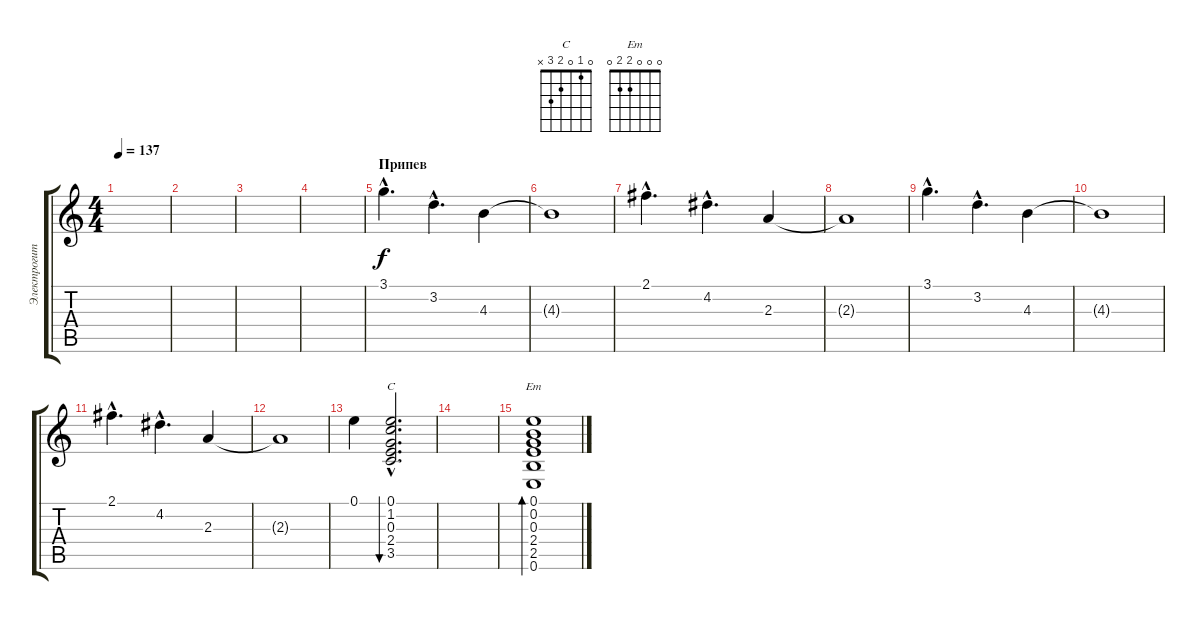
\track ("Электрогитара" "Электрогит") {instrument electricguitarclean}
\staff {score tabs}
\tuning (E4 B3 G3 D3 A2 E2) {hide}
\chord ("C" 0 1 0 2 3 x)
\chord ("Em" 0 0 0 2 2 0)
\ts (4 4)
\tempo 137
\clef g2
\ks c
|
|
|
|
\section ("" "Припев")
3.1{hac}.4{d} 3.2{hac}.4{d} 4.3.4 |
4.3{t}.1 |
2.1{hac}.4{d} 4.2{hac}.4{d} 2.3.4 |
2.3{t}.1 |
3.1{hac}.4{d} 3.2{hac}.4{d} 4.3.4 |
4.3{t}.1 |
2.1{hac}.4{d} 4.2{hac}.4{d} 2.3.4 |
2.3{t}.1 |
0.1.4 (0.1{hac} 1.2{hac} 0.3{hac} 2.4{hac} 3.5{hac}).2{d bu 480 ch "C"} |
|
(0.1 0.2 0.3 2.4 2.5 0.6).1{bd 120 ch "Em"}
